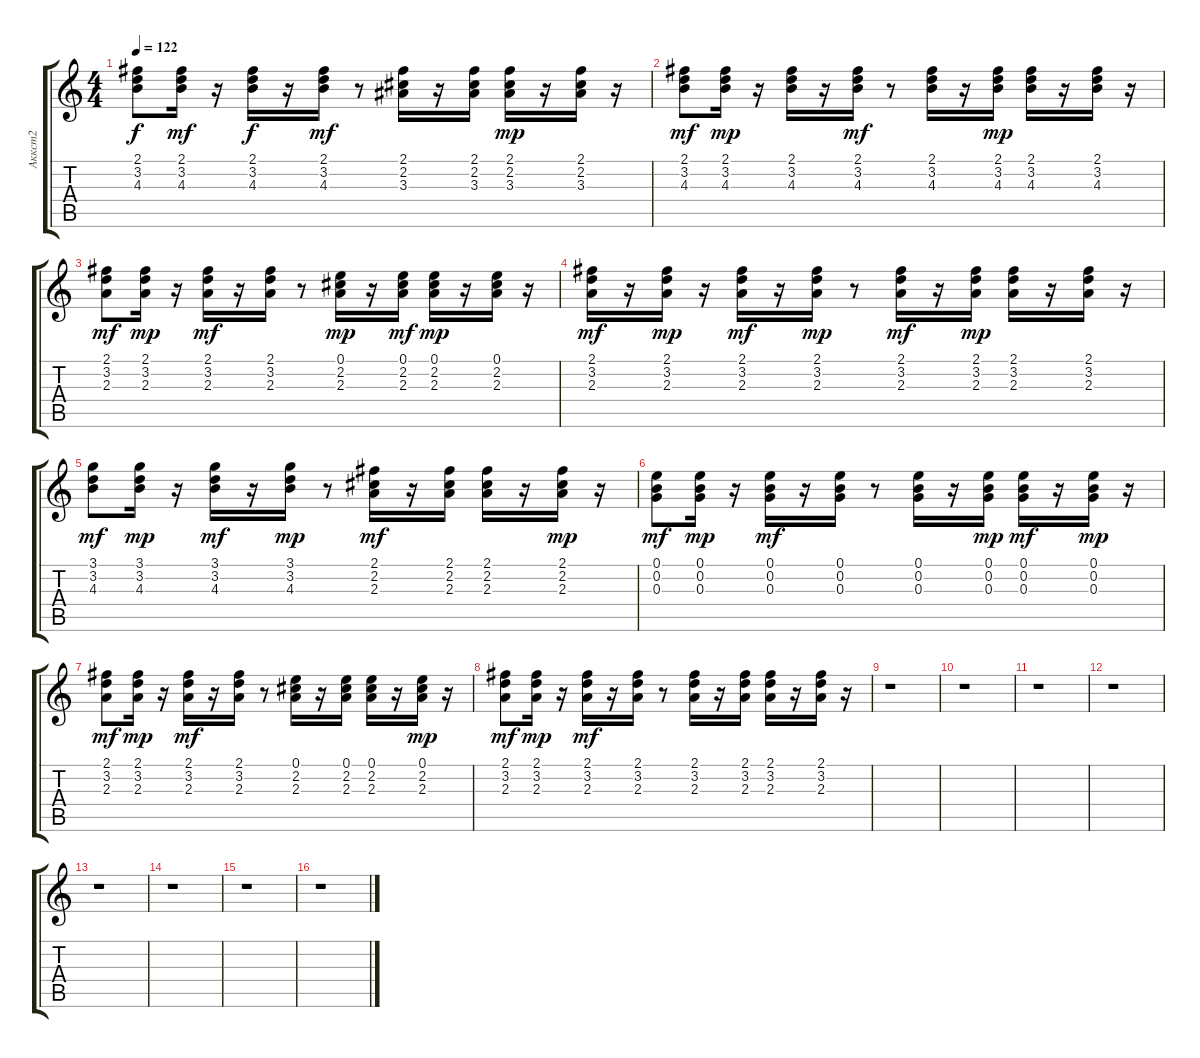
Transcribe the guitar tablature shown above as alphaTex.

\track ("Аккст2" "Аккст2") {instrument acousticguitarsteel}
\staff {score tabs}
\tuning (E4 B3 G3 D3 A2 E2) {hide}
\ts (4 4)
\tempo 122
\clef g2
\ks c
(2.1 3.2 4.3).8{dy f} (2.1 3.2 4.3).16{dy mf} r.16 (2.1 3.2 4.3).16{dy f} r.16 (2.1 3.2 4.3).16{dy mf} r.8 (2.1 2.2 3.3).16 r.16 (2.1 2.2 3.3).16 (2.1 2.2 3.3).16{dy mp} r.16 (2.1 2.2 3.3).16 r.16 |
(2.1 3.2 4.3).8{dy mf} (2.1 3.2 4.3).16{dy mp} r.16 (2.1 3.2 4.3).16 r.16 (2.1 3.2 4.3).16{dy mf} r.8 (2.1 3.2 4.3).16 r.16 (2.1 3.2 4.3).16{dy mp} (2.1 3.2 4.3).16 r.16 (2.1 3.2 4.3).16 r.16 |
(2.1 3.2 2.3).8{dy mf} (2.1 3.2 2.3).16{dy mp} r.16 (2.1 3.2 2.3).16{dy mf} r.16 (2.1 3.2 2.3).16 r.8 (0.1 2.2 2.3).16{dy mp} r.16 (0.1 2.2 2.3).16{dy mf} (0.1 2.2 2.3).16{dy mp} r.16 (0.1 2.2 2.3).16 r.16 |
(2.1 3.2 2.3).16{dy mf} r.16 (2.1 3.2 2.3).16{dy mp} r.16 (2.1 3.2 2.3).16{dy mf} r.16 (2.1 3.2 2.3).16{dy mp} r.8 (2.1 3.2 2.3).16{dy mf} r.16 (2.1 3.2 2.3).16{dy mp} (2.1 3.2 2.3).16 r.16 (2.1 3.2 2.3).16 r.16 |
(3.1 3.2 4.3).8{dy mf} (3.1 3.2 4.3).16{dy mp} r.16 (3.1 3.2 4.3).16{dy mf} r.16 (3.1 3.2 4.3).16{dy mp} r.8 (2.1 2.2 2.3).16{dy mf} r.16 (2.1 2.2 2.3).16 (2.1 2.2 2.3).16 r.16 (2.1 2.2 2.3).16{dy mp} r.16 |
(0.1 0.2 0.3).8{dy mf} (0.1 0.2 0.3).16{dy mp} r.16 (0.1 0.2 0.3).16{dy mf} r.16 (0.1 0.2 0.3).16 r.8 (0.1 0.2 0.3).16 r.16 (0.1 0.2 0.3).16{dy mp} (0.1 0.2 0.3).16{dy mf} r.16 (0.1 0.2 0.3).16{dy mp} r.16 |
(2.1 3.2 2.3).8{dy mf} (2.1 3.2 2.3).16{dy mp} r.16 (2.1 3.2 2.3).16{dy mf} r.16 (2.1 3.2 2.3).16 r.8 (0.1 2.2 2.3).16 r.16 (0.1 2.2 2.3).16 (0.1 2.2 2.3).16 r.16 (0.1 2.2 2.3).16{dy mp} r.16 |
(2.1 3.2 2.3).8{dy mf} (2.1 3.2 2.3).16{dy mp} r.16 (2.1 3.2 2.3).16{dy mf} r.16 (2.1 3.2 2.3).16 r.8 (2.1 3.2 2.3).16 r.16 (2.1 3.2 2.3).16 (2.1 3.2 2.3).16 r.16 (2.1 3.2 2.3).16 r.16 |
r.1 |
r.1 |
r.1 |
r.1 |
r.1 |
r.1 |
r.1 |
r.1
